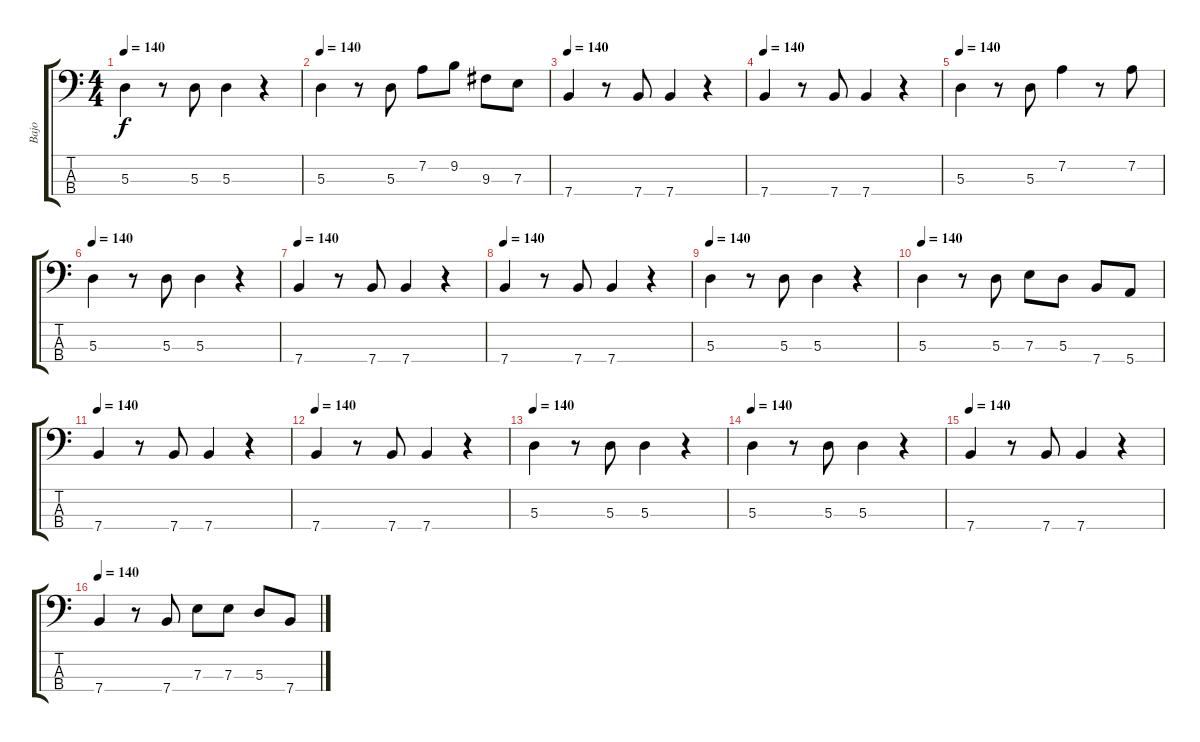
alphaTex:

\track ("Bajo" "Bajo") {instrument electricbasspick}
\staff {score tabs}
\tuning (G2 D2 A1 E1) {hide}
\ts (4 4)
\tempo 140
\clef f4
\ks c
5.3.4{dy f} r.8 5.3.8 5.3.4 r.4 |
\tempo 140
5.3.4 r.8 5.3.8 7.2.8 9.2.8 9.3.8 7.3.8 |
\tempo 140
7.4.4 r.8 7.4.8 7.4.4 r.4 |
\tempo 140
7.4.4 r.8 7.4.8 7.4.4 r.4 |
\tempo 140
5.3.4 r.8 5.3.8 7.2.4 r.8 7.2.8 |
\tempo 140
5.3.4 r.8 5.3.8 5.3.4 r.4 |
\tempo 140
7.4.4 r.8 7.4.8 7.4.4 r.4 |
\tempo 140
7.4.4 r.8 7.4.8 7.4.4 r.4 |
\tempo 140
5.3.4 r.8 5.3.8 5.3.4 r.4 |
\tempo 140
5.3.4 r.8 5.3.8 7.3.8 5.3.8 7.4.8 5.4.8 |
\tempo 140
7.4.4 r.8 7.4.8 7.4.4 r.4 |
\tempo 140
7.4.4 r.8 7.4.8 7.4.4 r.4 |
\tempo 140
5.3.4 r.8 5.3.8 5.3.4 r.4 |
\tempo 140
5.3.4 r.8 5.3.8 5.3.4 r.4 |
\tempo 140
7.4.4 r.8 7.4.8 7.4.4 r.4 |
\tempo 140
7.4.4 r.8 7.4.8 7.3.8 7.3.8 5.3.8 7.4.8
